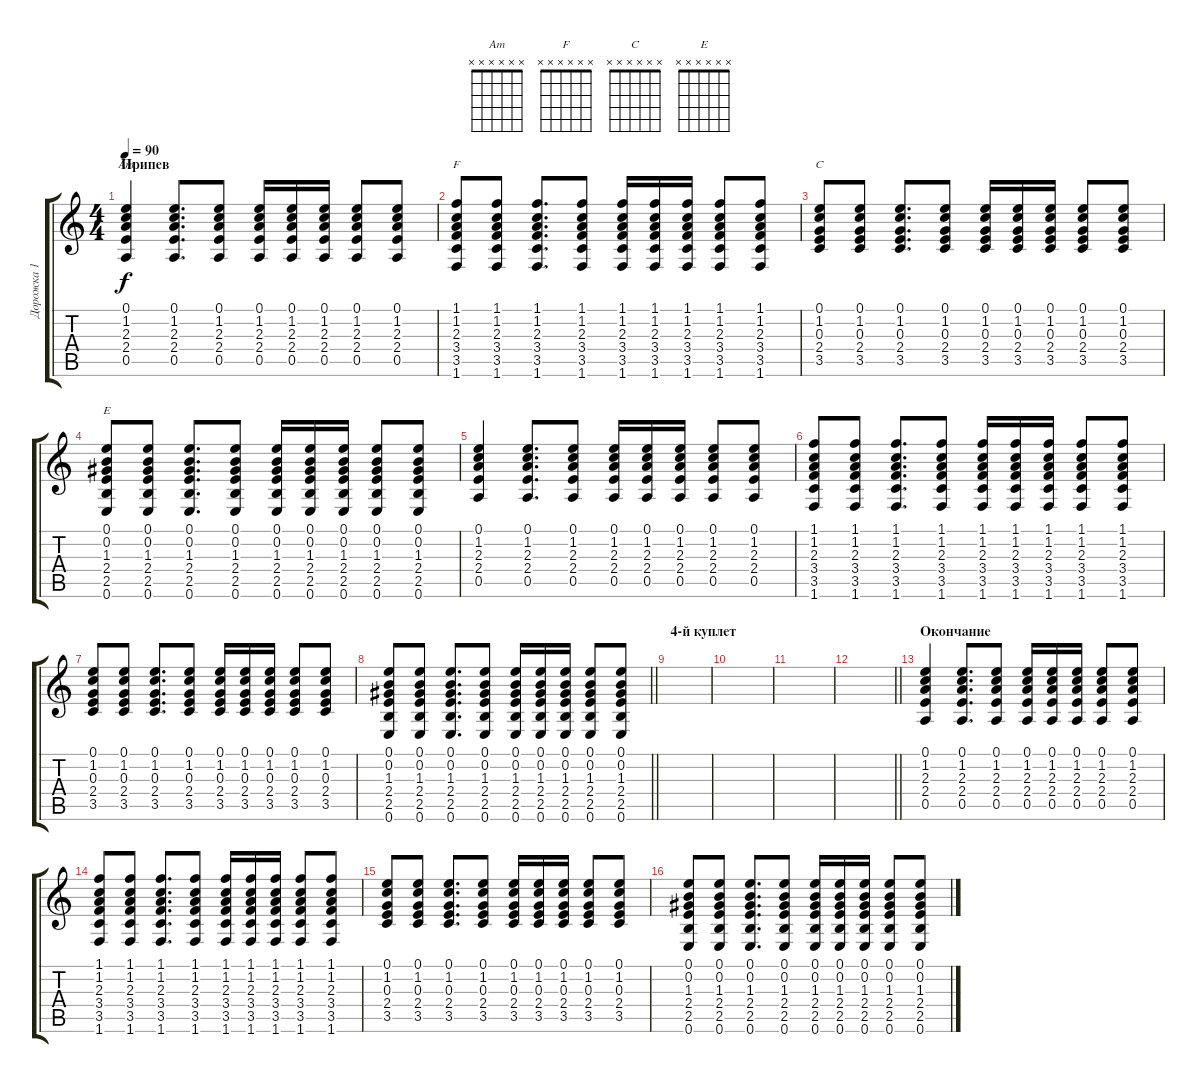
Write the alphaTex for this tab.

\track ("Дорожка 1" "Дорожка 1") {instrument acousticguitarsteel}
\staff {score tabs}
\tuning (E4 B3 G3 D3 A2 E2) {hide}
\chord ("Am" x x x x x x)
\chord ("F" x x x x x x)
\chord ("C" x x x x x x)
\chord ("E" x x x x x x)
\ts (4 4)
\section ("" "Припев")
\tempo 90
\clef g2
\ks c
(0.1 1.2 2.3 2.4 0.5).4{ch "Am" dy f} (0.1 1.2 2.3 2.4 0.5).8{d} (0.1 1.2 2.3 2.4 0.5).8 (0.1 1.2 2.3 2.4 0.5).16 (0.1 1.2 2.3 2.4 0.5).16 (0.1 1.2 2.3 2.4 0.5).16 (0.1 1.2 2.3 2.4 0.5).8 (0.1 1.2 2.3 2.4 0.5).8 |
(1.1 1.2 2.3 3.4 3.5 1.6).8{ch "F"} (1.1 1.2 2.3 3.4 3.5 1.6).8 (1.1 1.2 2.3 3.4 3.5 1.6).8{d} (1.1 1.2 2.3 3.4 3.5 1.6).8 (1.1 1.2 2.3 3.4 3.5 1.6).16 (1.1 1.2 2.3 3.4 3.5 1.6).16 (1.1 1.2 2.3 3.4 3.5 1.6).16 (1.1 1.2 2.3 3.4 3.5 1.6).8 (1.1 1.2 2.3 3.4 3.5 1.6).8 |
(0.1 1.2 0.3 2.4 3.5).8{ch "C"} (0.1 1.2 0.3 2.4 3.5).8 (0.1 1.2 0.3 2.4 3.5).8{d} (0.1 1.2 0.3 2.4 3.5).8 (0.1 1.2 0.3 2.4 3.5).16 (0.1 1.2 0.3 2.4 3.5).16 (0.1 1.2 0.3 2.4 3.5).16 (0.1 1.2 0.3 2.4 3.5).8 (0.1 1.2 0.3 2.4 3.5).8 |
(0.1 0.2 1.3 2.4 2.5 0.6).8{ch "E"} (0.1 0.2 1.3 2.4 2.5 0.6).8 (0.1 0.2 1.3 2.4 2.5 0.6).8{d} (0.1 0.2 1.3 2.4 2.5 0.6).8 (0.1 0.2 1.3 2.4 2.5 0.6).16 (0.1 0.2 1.3 2.4 2.5 0.6).16 (0.1 0.2 1.3 2.4 2.5 0.6).16 (0.1 0.2 1.3 2.4 2.5 0.6).8 (0.1 0.2 1.3 2.4 2.5 0.6).8 |
(0.1 1.2 2.3 2.4 0.5).4 (0.1 1.2 2.3 2.4 0.5).8{d} (0.1 1.2 2.3 2.4 0.5).8 (0.1 1.2 2.3 2.4 0.5).16 (0.1 1.2 2.3 2.4 0.5).16 (0.1 1.2 2.3 2.4 0.5).16 (0.1 1.2 2.3 2.4 0.5).8 (0.1 1.2 2.3 2.4 0.5).8 |
(1.1 1.2 2.3 3.4 3.5 1.6).8 (1.1 1.2 2.3 3.4 3.5 1.6).8 (1.1 1.2 2.3 3.4 3.5 1.6).8{d} (1.1 1.2 2.3 3.4 3.5 1.6).8 (1.1 1.2 2.3 3.4 3.5 1.6).16 (1.1 1.2 2.3 3.4 3.5 1.6).16 (1.1 1.2 2.3 3.4 3.5 1.6).16 (1.1 1.2 2.3 3.4 3.5 1.6).8 (1.1 1.2 2.3 3.4 3.5 1.6).8 |
(0.1 1.2 0.3 2.4 3.5).8 (0.1 1.2 0.3 2.4 3.5).8 (0.1 1.2 0.3 2.4 3.5).8{d} (0.1 1.2 0.3 2.4 3.5).8 (0.1 1.2 0.3 2.4 3.5).16 (0.1 1.2 0.3 2.4 3.5).16 (0.1 1.2 0.3 2.4 3.5).16 (0.1 1.2 0.3 2.4 3.5).8 (0.1 1.2 0.3 2.4 3.5).8 |
\barLineRight lightlight
(0.1 0.2 1.3 2.4 2.5 0.6).8 (0.1 0.2 1.3 2.4 2.5 0.6).8 (0.1 0.2 1.3 2.4 2.5 0.6).8{d} (0.1 0.2 1.3 2.4 2.5 0.6).8 (0.1 0.2 1.3 2.4 2.5 0.6).16 (0.1 0.2 1.3 2.4 2.5 0.6).16 (0.1 0.2 1.3 2.4 2.5 0.6).16 (0.1 0.2 1.3 2.4 2.5 0.6).8 (0.1 0.2 1.3 2.4 2.5 0.6).8 |
\section ("" "4-й куплет")
|
|
|
\barLineRight lightlight
|
\section ("" "Окончание")
(0.1 1.2 2.3 2.4 0.5).4 (0.1 1.2 2.3 2.4 0.5).8{d} (0.1 1.2 2.3 2.4 0.5).8 (0.1 1.2 2.3 2.4 0.5).16 (0.1 1.2 2.3 2.4 0.5).16 (0.1 1.2 2.3 2.4 0.5).16 (0.1 1.2 2.3 2.4 0.5).8 (0.1 1.2 2.3 2.4 0.5).8 |
(1.1 1.2 2.3 3.4 3.5 1.6).8 (1.1 1.2 2.3 3.4 3.5 1.6).8 (1.1 1.2 2.3 3.4 3.5 1.6).8{d} (1.1 1.2 2.3 3.4 3.5 1.6).8 (1.1 1.2 2.3 3.4 3.5 1.6).16 (1.1 1.2 2.3 3.4 3.5 1.6).16 (1.1 1.2 2.3 3.4 3.5 1.6).16 (1.1 1.2 2.3 3.4 3.5 1.6).8 (1.1 1.2 2.3 3.4 3.5 1.6).8 |
(0.1 1.2 0.3 2.4 3.5).8 (0.1 1.2 0.3 2.4 3.5).8 (0.1 1.2 0.3 2.4 3.5).8{d} (0.1 1.2 0.3 2.4 3.5).8 (0.1 1.2 0.3 2.4 3.5).16 (0.1 1.2 0.3 2.4 3.5).16 (0.1 1.2 0.3 2.4 3.5).16 (0.1 1.2 0.3 2.4 3.5).8 (0.1 1.2 0.3 2.4 3.5).8 |
(0.1 0.2 1.3 2.4 2.5 0.6).8 (0.1 0.2 1.3 2.4 2.5 0.6).8 (0.1 0.2 1.3 2.4 2.5 0.6).8{d} (0.1 0.2 1.3 2.4 2.5 0.6).8 (0.1 0.2 1.3 2.4 2.5 0.6).16 (0.1 0.2 1.3 2.4 2.5 0.6).16 (0.1 0.2 1.3 2.4 2.5 0.6).16 (0.1 0.2 1.3 2.4 2.5 0.6).8 (0.1 0.2 1.3 2.4 2.5 0.6).8
